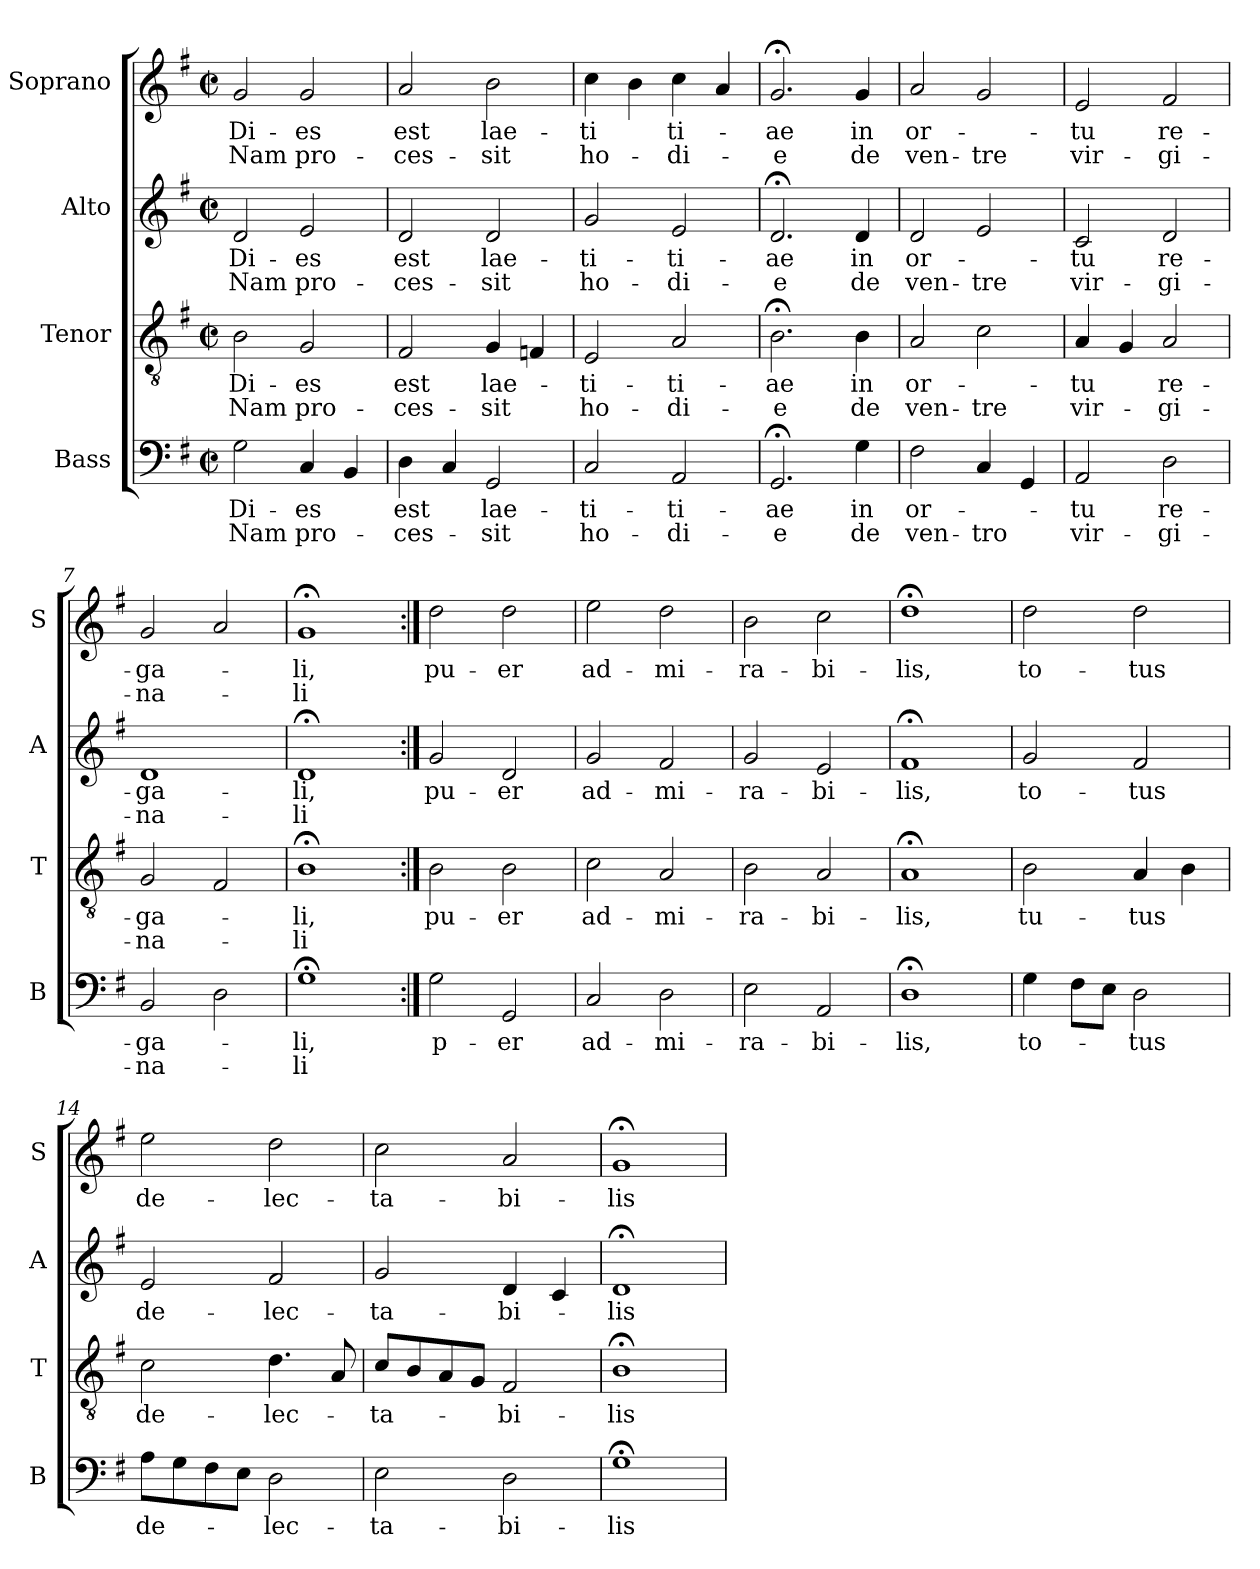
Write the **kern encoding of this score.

**kern	**text	**text	**kern	**text	**text	**kern	**text	**text	**kern	**text	**text
*part4	*part4	*part4	*part3	*part3	*part3	*part2	*part2	*part2	*part1	*part1	*part1
*staff4	*staff4	*staff4	*staff3	*staff3	*staff3	*staff2	*staff2	*staff2	*staff1	*staff1	*staff1
*I"Bass	*	*	*I"Tenor	*	*	*I"Alto	*	*	*I"Soprano	*	*
*I'B	*	*	*I'T	*	*	*I'A	*	*	*I'S	*	*
*clefF4	*	*	*clefGv2	*	*	*clefG2	*	*	*clefG2	*	*
*k[f#]	*	*	*k[f#]	*	*	*k[f#]	*	*	*k[f#]	*	*
*G:	*	*	*G:	*	*	*G:	*	*	*G:	*	*
*M2/2	*	*	*M2/2	*	*	*M2/2	*	*	*M2/2	*	*
*met(c|)	*	*	*met(c|)	*	*	*met(c|)	*	*	*met(c|)	*	*
=1	=1	=1	=1	=1	=1	=1	=1	=1	=1	=1	=1
2G\	Di-	Nam	2B\	Di-	Nam	2d/	Di-	Nam	2g/	Di-	Nam
4C/	-es	pro-	2G/	-es	pro-	2e/	-es	pro-	2g/	-es	pro-
4BB/	.	.	.	.	.	.	.	.	.	.	.
=2	=2	=2	=2	=2	=2	=2	=2	=2	=2	=2	=2
4D\	est	-ces-	2F#/	est	-ces-	2d/	est	-ces-	2a/	est	-ces-
4C/	.	.	.	.	.	.	.	.	.	.	.
2GG/	lae-	-sit	4G/	lae-	-sit	2d/	lae-	-sit	2b\	lae-	-sit
.	.	.	4Fn/	.	.	.	.	.	.	.	.
=3	=3	=3	=3	=3	=3	=3	=3	=3	=3	=3	=3
2C/	-ti-	ho-	2E/	-ti-	ho-	2g/	-ti-	ho-	4cc\	-ti	ho-
.	.	.	.	.	.	.	.	.	4b\	.	.
2AA/	-ti-	-di-	2A/	-ti-	-di-	2e/	-ti-	-di-	4cc\	ti-	-di-
.	.	.	.	.	.	.	.	.	4a/	.	.
=4	=4	=4	=4	=4	=4	=4	=4	=4	=4	=4	=4
2.GG;</	-ae	-e	2.B;<\	-ae	-e	2.d;</	-ae	-e	2.g;</	-ae	-e
4G\	in	de	4B\	in	de	4d/	in	de	4g/	in	de
=5	=5	=5	=5	=5	=5	=5	=5	=5	=5	=5	=5
2F#\	or-	ven-	2A/	or-	ven-	2d/	or-	ven-	2a/	or-	ven-
4C/	.	-tro	2c\	.	-tre	2e/	.	-tre	2g/	.	-tre
4GG/	.	.	.	.	.	.	.	.	.	.	.
!!LO:LB:g=z
=6	=6	=6	=6	=6	=6	=6	=6	=6	=6	=6	=6
2AA/	-tu	vir-	4A/	-tu	vir-	2c/	-tu	vir-	2e/	-tu	vir-
.	.	.	4G/	.	.	.	.	.	.	.	.
2D\	re-	-gi-	2A/	re-	-gi-	2d/	re-	-gi-	2f#/	re-	-gi-
=7	=7	=7	=7	=7	=7	=7	=7	=7	=7	=7	=7
2BB/	-ga-	-na-	2G/	-ga-	-na-	1d	-ga-	-na-	2g/	-ga-	-na-
2D\	.	.	2F#/	.	.	.	.	.	2a/	.	.
=8	=8	=8	=8	=8	=8	=8	=8	=8	=8	=8	=8
1G;<	-li,	-li	1B;<	-li,	-li	1d;<	-li,	-li	1g;<	-li,	-li
=9:|!	=9:|!	=9:|!	=9:|!	=9:|!	=9:|!	=9:|!	=9:|!	=9:|!	=9:|!	=9:|!	=9:|!
2G\	p-	.	2B\	pu-	.	2g/	pu-	.	2dd\	pu-	.
2GG/	-er	.	2B\	-er	.	2d/	-er	.	2dd\	-er	.
=10	=10	=10	=10	=10	=10	=10	=10	=10	=10	=10	=10
2C/	ad-	.	2c\	ad-	.	2g/	ad-	.	2ee\	ad-	.
2D\	-mi-	.	2A/	-mi-	.	2f#/	-mi-	.	2dd\	-mi-	.
=11	=11	=11	=11	=11	=11	=11	=11	=11	=11	=11	=11
2E\	-ra-	.	2B\	-ra-	.	2g/	-ra-	.	2b\	-ra-	.
2AA/	-bi-	.	2A/	-bi-	.	2e/	-bi-	.	2cc\	-bi-	.
!!LO:LB:g=z
=12	=12	=12	=12	=12	=12	=12	=12	=12	=12	=12	=12
1D;<	-lis,	.	1A;<	-lis,	.	1f#;<	-lis,	.	1dd;<	-lis,	.
=13	=13	=13	=13	=13	=13	=13	=13	=13	=13	=13	=13
4G\	to-	.	2B\	tu-	.	2g/	to-	.	2dd\	to-	.
8F#\L	.	.	.	.	.	.	.	.	.	.	.
8E\J	.	.	.	.	.	.	.	.	.	.	.
2D\	-tus	.	4A/	-tus	.	2f#/	-tus	.	2dd\	-tus	.
.	.	.	4B\	.	.	.	.	.	.	.	.
=14	=14	=14	=14	=14	=14	=14	=14	=14	=14	=14	=14
8A\L	de-	.	2c\	de-	.	2e/	de-	.	2ee\	de-	.
8G\	.	.	.	.	.	.	.	.	.	.	.
8F#\	.	.	.	.	.	.	.	.	.	.	.
8E\J	.	.	.	.	.	.	.	.	.	.	.
2D\	-lec-	.	4.d\	-lec-	.	2f#/	-lec-	.	2dd\	-lec-	.
.	.	.	8A/	.	.	.	.	.	.	.	.
=15	=15	=15	=15	=15	=15	=15	=15	=15	=15	=15	=15
2E\	-ta-	.	8c/L	-ta-	.	2g/	-ta-	.	2cc\	-ta-	.
.	.	.	8B/	.	.	.	.	.	.	.	.
.	.	.	8A/	.	.	.	.	.	.	.	.
.	.	.	8G/J	.	.	.	.	.	.	.	.
2D\	-bi-	.	2F#/	-bi-	.	4d/	-bi-	.	2a/	-bi-	.
.	.	.	.	.	.	4c/	.	.	.	.	.
=16	=16	=16	=16	=16	=16	=16	=16	=16	=16	=16	=16
1G;<	-lis	.	1B;<	-lis	.	1d;<	-lis	.	1g;<	-lis	.
=	=	=	=	=	=	=	=	=	=	=	=
*-	*-	*-	*-	*-	*-	*-	*-	*-	*-	*-	*-
